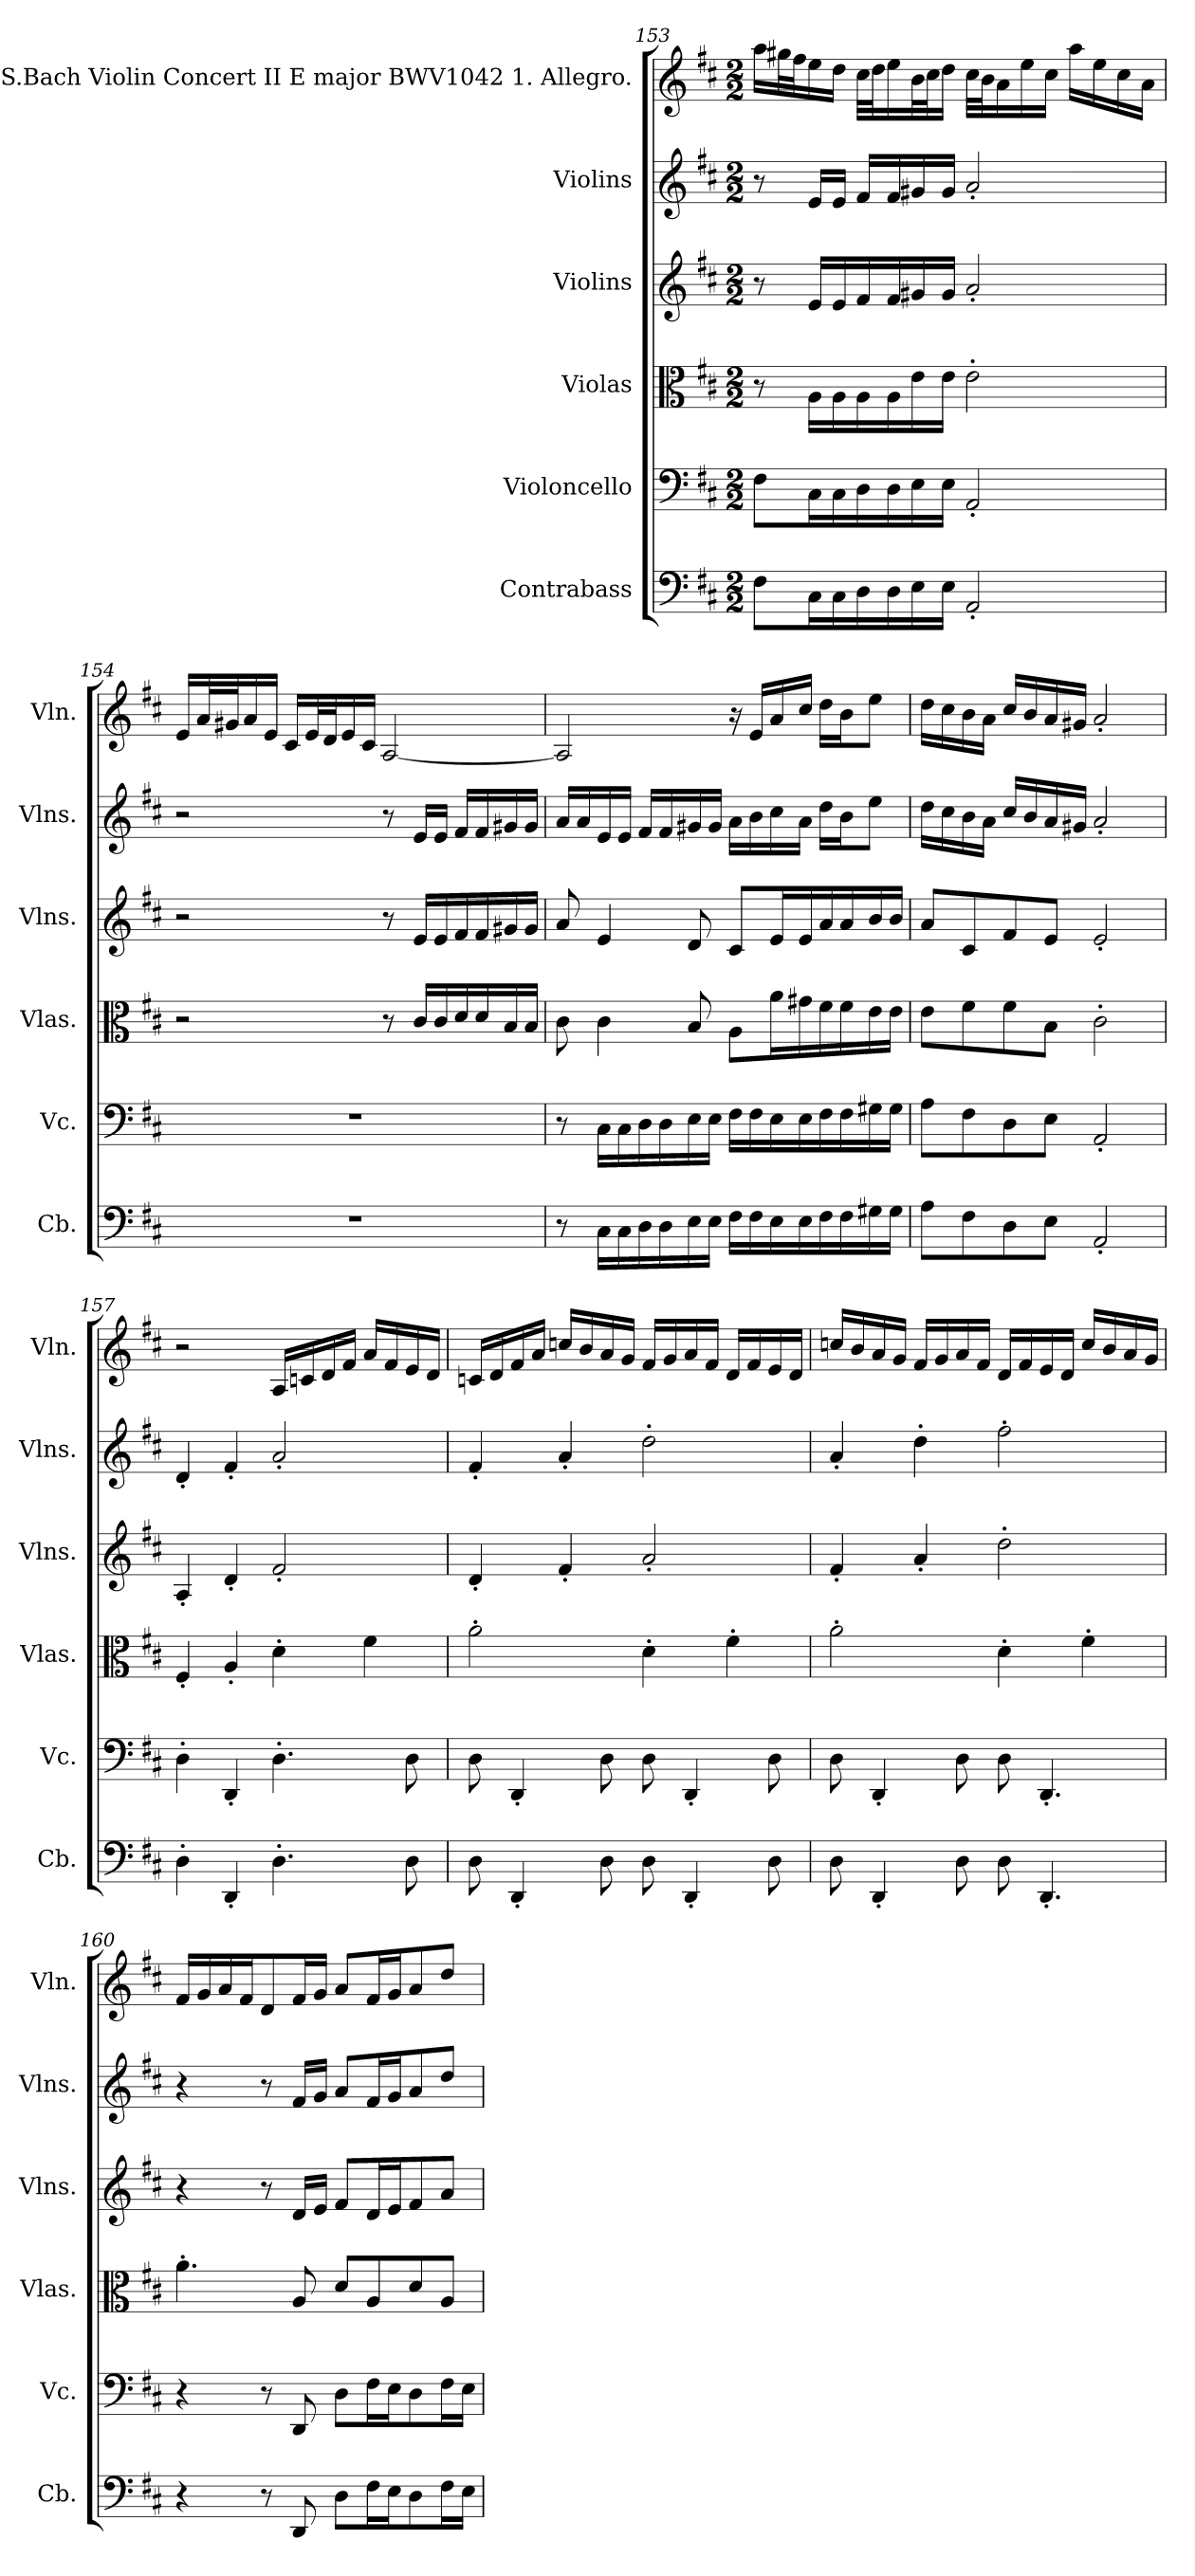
**kern	**kern	**kern	**kern	**kern	**kern
*part6	*part5	*part4	*part3	*part2	*part1
*staff6	*staff5	*staff4	*staff3	*staff2	*staff1
*I"Contrabass	*I"Violoncello	*I"Violas	*I"Violins	*I"Violins	*I"Violin, J.S.Bach Violin Concert II E major BWV1042 1. Allegro.
*I'Cb.	*I'Vc.	*I'Vlas.	*I'Vlns.	*I'Vlns.	*I'Vln.
*clefF4	*clefF4	*clefC3	*clefG2	*clefG2	*clefG2
*ITrd7c12	*	*	*	*	*
*k[f#c#]	*k[f#c#]	*k[f#c#]	*k[f#c#]	*k[f#c#]	*k[f#c#]
*M2/2	*M2/2	*M2/2	*M2/2	*M2/2	*M2/2
=153	=153	=153	=153	=153	=153
8FF#\L	8F#\L	8r	8r	8r	16aa\LL
.	.	.	.	.	32gg#X\L
.	.	.	.	.	32ff#\J
16CC#\L	16C#\L	16A\LL	16e/LL	16e/LL	16ee\
16CC#\	16C#\	16A\	16e/	16e/JJ	16dd\JJ
16DD\	16D\	16A\	16f#/	16f#/LL	32cc#\LLL
.	.	.	.	.	32dd\J
16DD\	16D\	16A\	16f#/	16f#/	16ee\
16EE\	16E\	16e\	16g#X/	16g#X/	32b\L
.	.	.	.	.	32cc#\J
16EE\JJ	16E\JJ	16e\JJ	16g#/JJ	16g#/JJ	16dd\JJ
2AAA'/	2AA'/	2e'\	2a'/	2a'/	32cc#\LLL
.	.	.	.	.	32b\J
.	.	.	.	.	16a\
.	.	.	.	.	16ee\
.	.	.	.	.	16cc#\JJ
.	.	.	.	.	16aa\LL
.	.	.	.	.	16ee\
.	.	.	.	.	16cc#\
.	.	.	.	.	16a\JJ
!!LO:LB:g=z
=154	=154	=154	=154	=154	=154
1r	1r	2r	2r	2r	16e/LL
.	.	.	.	.	32a/L
.	.	.	.	.	32g#X/J
.	.	.	.	.	16a/
.	.	.	.	.	16e/JJ
.	.	.	.	.	16c#/LL
.	.	.	.	.	32e/L
.	.	.	.	.	32d/J
.	.	.	.	.	16e/
.	.	.	.	.	16c#/JJ
.	.	8r	8r	8r	[2A/
.	.	16c#/LL	16e/LL	16e/LL	.
.	.	16c#/	16e/	16e/JJ	.
.	.	16d/	16f#/	16f#/LL	.
.	.	16d/	16f#/	16f#/	.
.	.	16B/	16g#X/	16g#X/	.
.	.	16B/JJ	16g#/JJ	16g#/JJ	.
=155	=155	=155	=155	=155	=155
8r	8r	8c#\	8a/	16a/LL	2A/]
.	.	.	.	16a/	.
16CC#\LL	16C#\LL	4c#\	4e/	16e/	.
16CC#\	16C#\	.	.	16e/JJ	.
16DD\	16D\	.	.	16f#/LL	.
16DD\	16D\	.	.	16f#/	.
16EE\	16E\	8B/	8d/	16g#X/	.
16EE\JJ	16E\JJ	.	.	16g#/JJ	.
16FF#\LL	16F#\LL	8A\L	8c#/L	16a\LL	16r
16FF#\	16F#\	.	.	16b\	16e/LL
16EE\	16E\	16a\L	16e/L	16cc#\	16a/
16EE\	16E\	16g#X\	16e/	16a\JJ	16cc#/JJ
16FF#\	16F#\	16f#\	16a/	16dd\LL	16dd\LL
16FF#\	16F#\	16f#\	16a/	16b\J	16b\J
16GG#X\	16G#X\	16e\	16b/	8ee\J	8ee\J
16GG#\JJ	16G#\JJ	16e\JJ	16b/JJ	.	.
!!LO:LB:g=z
=156	=156	=156	=156	=156	=156
8AA\L	8A\L	8e\L	8a/L	16dd\LL	16dd\LL
.	.	.	.	16cc#\	16cc#\
8FF#\	8F#\	8f#\	8c#/	16b\	16b\
.	.	.	.	16a\JJ	16a\JJ
8DD\	8D\	8f#\	8f#/	16cc#/LL	16cc#/LL
.	.	.	.	16b/	16b/
8EE\J	8E\J	8B\J	8e/J	16a/	16a/
.	.	.	.	16g#X/JJ	16g#X/JJ
2AAA'/	2AA'/	2c#'\	2e'/	2a'/	2a'/
=157	=157	=157	=157	=157	=157
4DD'\	4D'\	4F#'/	4A'/	4d'/	2r
4DDD'/	4DD'/	4A'/	4d'/	4f#'/	.
4.DD'\	4.D'\	4d'\	2f#'/	2a'/	16A/LL
.	.	.	.	.	16cn/
.	.	.	.	.	16d/
.	.	.	.	.	16f#/JJ
.	.	4f#\	.	.	16a/LL
.	.	.	.	.	16f#/
8DD\	8D\	.	.	.	16e/
.	.	.	.	.	16d/JJ
=158	=158	=158	=158	=158	=158
8DD\	8D\	2a'\	4d'/	4f#'/	16cn/LL
.	.	.	.	.	16d/
4DDD'/	4DD'/	.	.	.	16f#/
.	.	.	.	.	16a/JJ
.	.	.	4f#'/	4a'/	16ccn/LL
.	.	.	.	.	16b/
8DD\	8D\	.	.	.	16a/
.	.	.	.	.	16g/JJ
8DD\	8D\	4d'\	2a'/	2dd'\	16f#/LL
.	.	.	.	.	16g/
4DDD'/	4DD'/	.	.	.	16a/
.	.	.	.	.	16f#/JJ
.	.	4f#'\	.	.	16d/LL
.	.	.	.	.	16f#/
8DD\	8D\	.	.	.	16e/
.	.	.	.	.	16d/JJ
!!LO:LB:g=z
=159	=159	=159	=159	=159	=159
8DD\	8D\	2a'\	4f#'/	4a'/	16ccn/LL
.	.	.	.	.	16b/
4DDD'/	4DD'/	.	.	.	16a/
.	.	.	.	.	16g/JJ
.	.	.	4a'/	4dd'\	16f#/LL
.	.	.	.	.	16g/
8DD\	8D\	.	.	.	16a/
.	.	.	.	.	16f#/JJ
8DD\	8D\	4d'\	2dd'\	2ff#'\	16d/LL
.	.	.	.	.	16f#/
4.DDD'/	4.DD'/	.	.	.	16e/
.	.	.	.	.	16d/JJ
.	.	4f#'\	.	.	16cc/LL
.	.	.	.	.	16b/
.	.	.	.	.	16a/
.	.	.	.	.	16g/JJ
=160	=160	=160	=160	=160	=160
4r	4r	4.a'\	4r	4r	16f#/LL
.	.	.	.	.	16g/
.	.	.	.	.	16a/
.	.	.	.	.	16f#/J
8r	8r	.	8r	8r	8d/
8DDD/	8DD/	8A/	16d/LL	16f#/LL	16f#/L
.	.	.	16e/JJ	16g/JJ	16g/JJ
8DD\L	8D\L	8d/L	8f#/L	8a/L	8a/L
16FF#\L	16F#\L	8A/	16d/L	16f#/L	16f#/L
16EE\J	16E\J	.	16e/J	16g/J	16g/J
8DD\	8D\	8d/	8f#/	8a/	8a/
16FF#\L	16F#\L	8A/J	8a/J	8dd/J	8dd/J
16EE\JJ	16E\JJ	.	.	.	.
=	=	=	=	=	=
*-	*-	*-	*-	*-	*-
